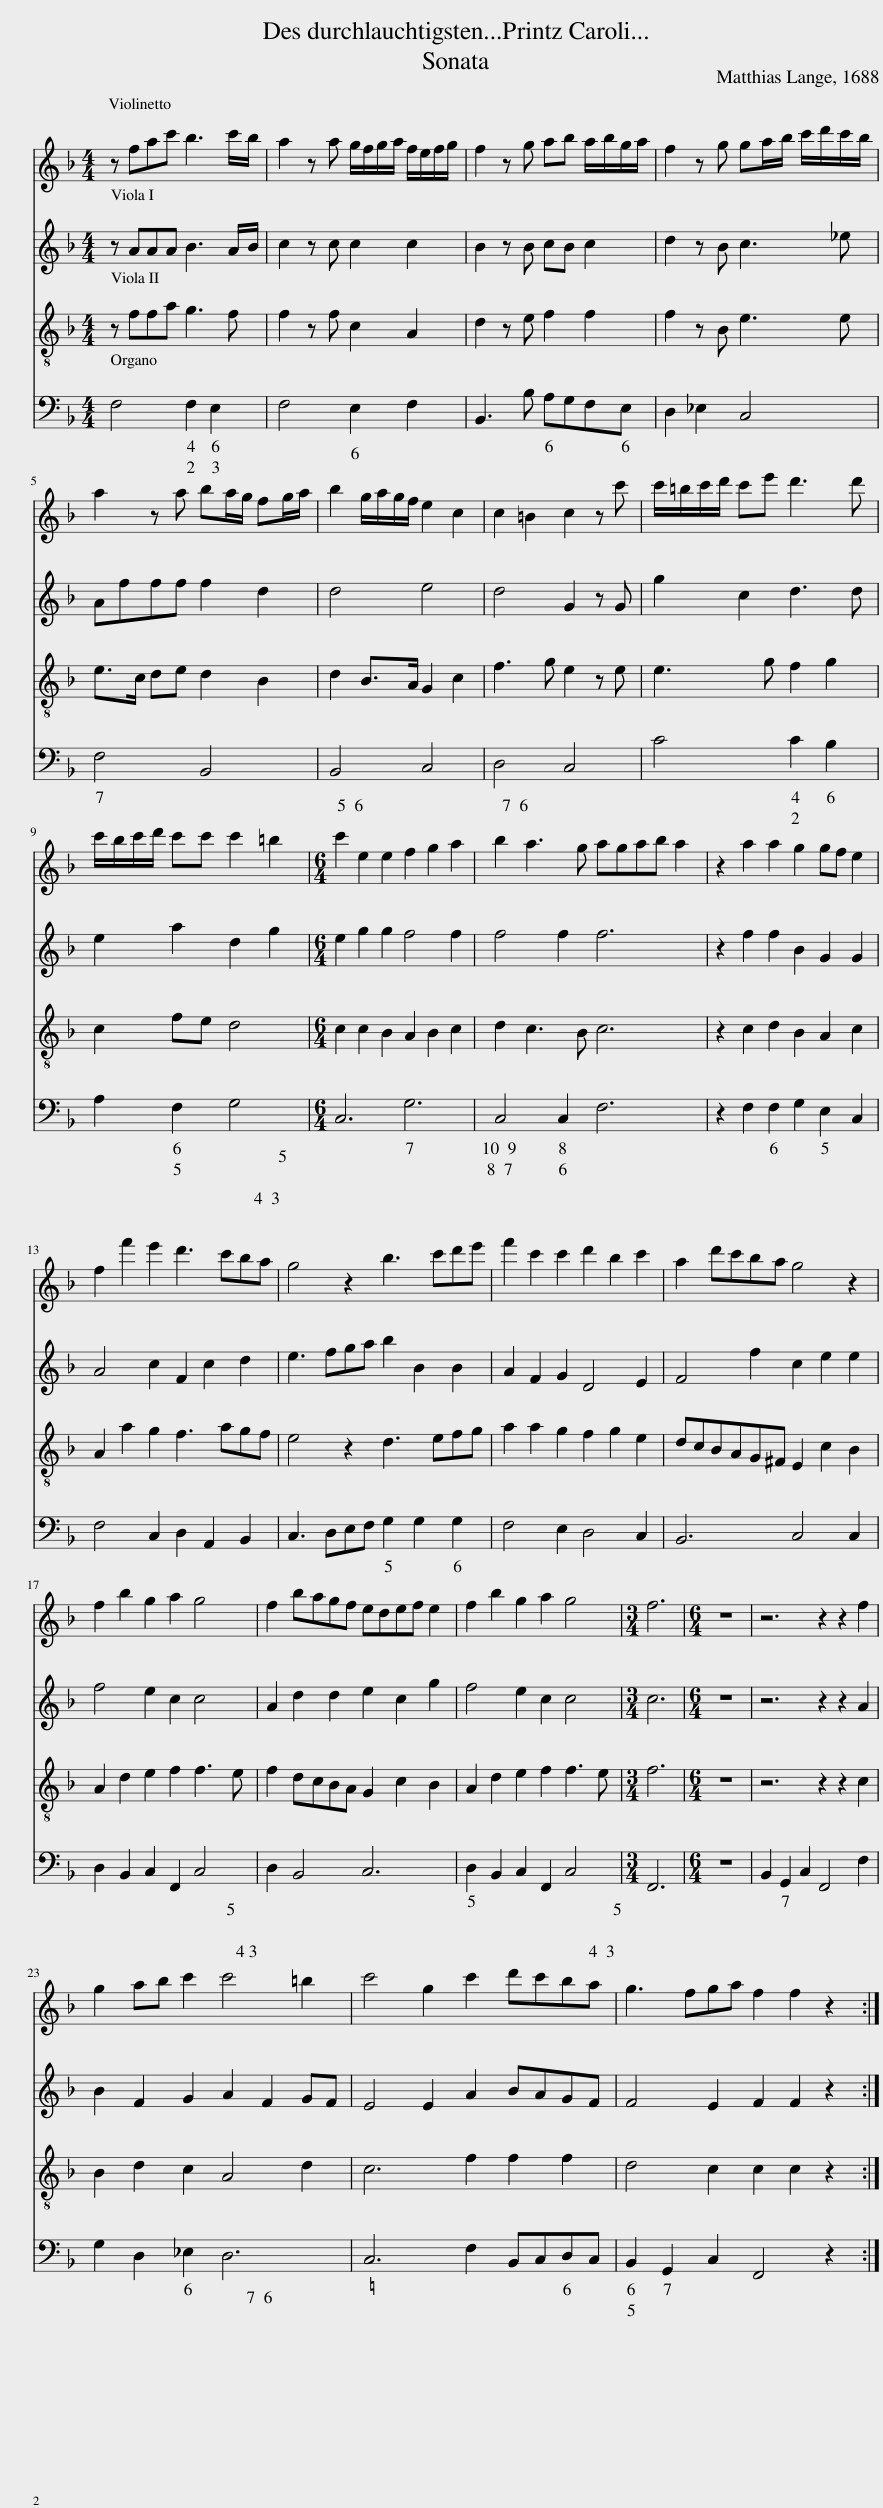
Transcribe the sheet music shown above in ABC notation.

X:1
%%score 1 2 3 4
L:1/8
M:4/4
I:linebreak $
K:F
V:1 treble
V:2 treble
V:3 treble-8
V:4 bass
V:1
 z fac' b3 c'/b/ | a2 z a g/f/g/a/ f/e/f/g/ | f2 z g ab a/b/g/a/ | f2 z g ga/b/ c'/d'/c'/b/ |$ a2 z a ba/g/ fg/a/ | %5
 b2 g/a/g/f/ e2 c2 | c2 =B2 c2 z c' | c'/=b/c'/d'/ c'e' d'3 d' |$ c'/b/c'/d'/ c'c' c'2 =b2 |[M:6/4] c'2 e2 e2 f2 g2 a2 | %10
 b2 a3 g agab a2 | z2 a2 a2 g2 gf e2 |$ f2 f'2 e'2 d'3 c'ba | g4 z2 b3 c'd'e' | f'2 c'2 c'2 d'2 b2 c'2 | %15
 a2 d'c'ba g4 z2 |$ f2 b2 g2 a2 g4 | f2 bagf edef e2 | f2 b2 g2 a2 g4 |[M:3/4] f6 | %20
[M:6/4] z12 | z6 z2 z2 f2 |$ g2 ab c'2 c'4 =b2 | c'4 g2 c'2 d'c'ba | g3 fga f2 f2 z2 :| %25
V:2
 z AAA B3 A/B/ | c2 z c c2 c2 | B2 z B cB c2 | d2 z B c3 _e |$ Afff f2 d2 | %5
 d4 e4 | d4 G2 z G | g2 c2 d3 d |$ e2 a2 d2 g2 |[M:6/4] e2 g2 g2 f4 f2 | %10
 f4 f2 f6 | z2 f2 f2 B2 G2 G2 |$ A4 c2 F2 c2 d2 | e3 fga b2 B2 B2 | A2 F2 G2 D4 E2 | %15
 F4 f2 c2 e2 e2 |$ f4 e2 c2 c4 | A2 d2 d2 e2 c2 g2 | f4 e2 c2 c4 |[M:3/4] c6 | %20
[M:6/4] z12 | z6 z2 z2 A2 |$ B2 F2 G2 A2 F2 GF | E4 E2 A2 BAGF | F4 E2 F2 F2 z2 :| %25
V:3
 z ffa g3 f | f2 z f c2 A2 | d2 z e f2 f2 | f2 z B e3 e |$ e>c de d2 B2 | %5
 d2 B>A G2 c2 | f3 g e2 z e | e3 g f2 g2 |$ c2 fe d4 |[M:6/4] c2 c2 B2 A2 B2 c2 | %10
 d2 c3 B c6 | z2 c2 d2 B2 A2 c2 |$ A2 a2 g2 f3 agf | e4 z2 d3 efg | a2 a2 g2 f2 g2 e2 | %15
 dcBAG^F E2 c2 B2 |$ A2 d2 e2 f2 f3 e | f2 dcBA G2 c2 B2 | A2 d2 e2 f2 f3 e |[M:3/4] f6 | %20
[M:6/4] z12 | z6 z2 z2 c2 |$ B2 d2 c2 A4 d2 | c6 f2 f2 f2 | d4 c2 c2 c2 z2 :| %25
V:4
 F,4 F,2 E,2 | F,4 E,2 F,2 | B,,3 B, A,G,F,E, | D,2 _E,2 C,4 |$ F,4 B,,4 | %5
 B,,4 C,4 | D,4 C,4 | C4 C2 B,2 |$ A,2 F,2 G,4 |[M:6/4] C,6 G,6 | %10
 C,4 C,2 F,6 | z2 F,2 F,2 G,2 E,2 C,2 |$ F,4 C,2 D,2 A,,2 B,,2 | C,3 D,E,F, G,2 G,2 G,2 | F,4 E,2 D,4 C,2 | %15
 B,,6 C,4 C,2 |$ D,2 B,,2 C,2 F,,2 C,4 | D,2 B,,4 C,6 | D,2 B,,2 C,2 F,,2 C,4 |[M:3/4] F,,6 | %20
[M:6/4] z12 | B,,2 G,,2 C,2 F,,4 F,2 |$ G,2 D,2 _E,2 D,6 | C,6 F,2 B,,C,D,C, | B,,2 G,,2 C,2 F,,4 z2 :| %25
